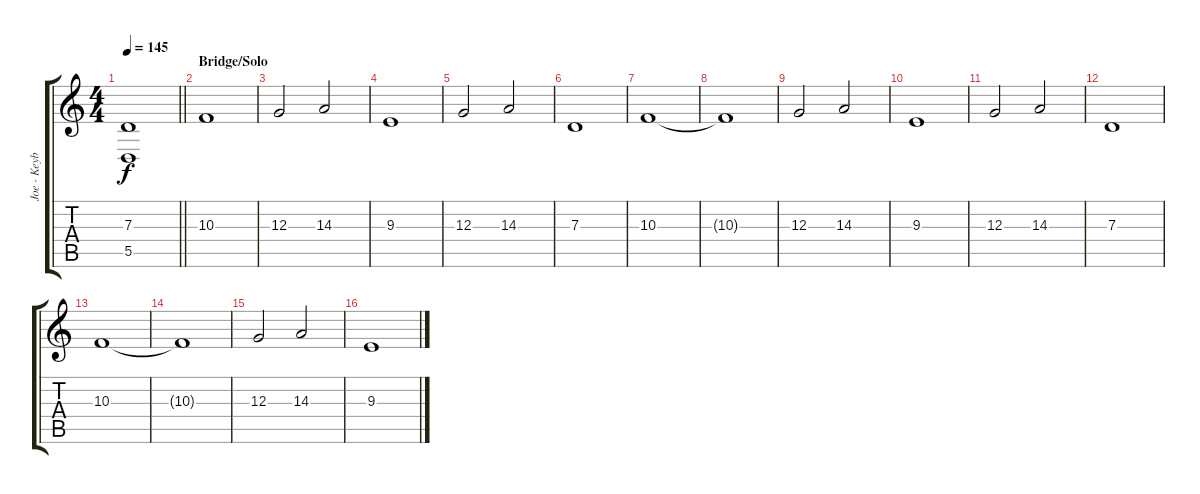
\track ("Joe - Keyboards" "Joe - Keyb") {instrument lead3calliope}
\staff {score tabs}
\tuning (E4 B3 G3 D3 A2 E2) {hide}
\ts (4 4)
\tempo 145
\clef g2
\barLineRight lightlight
\ks c
(7.3{t} 5.5{t}).1{dy f} |
\section ("" "Bridge/Solo")
10.3.1{instrument lead5charang} |
12.3.2 14.3.2 |
9.3.1 |
12.3.2 14.3.2 |
7.3.1 |
10.3.1 |
10.3{t}.1 |
12.3.2 14.3.2 |
9.3.1 |
12.3.2 14.3.2 |
7.3.1 |
10.3.1 |
10.3{t}.1 |
12.3.2 14.3.2 |
9.3.1
